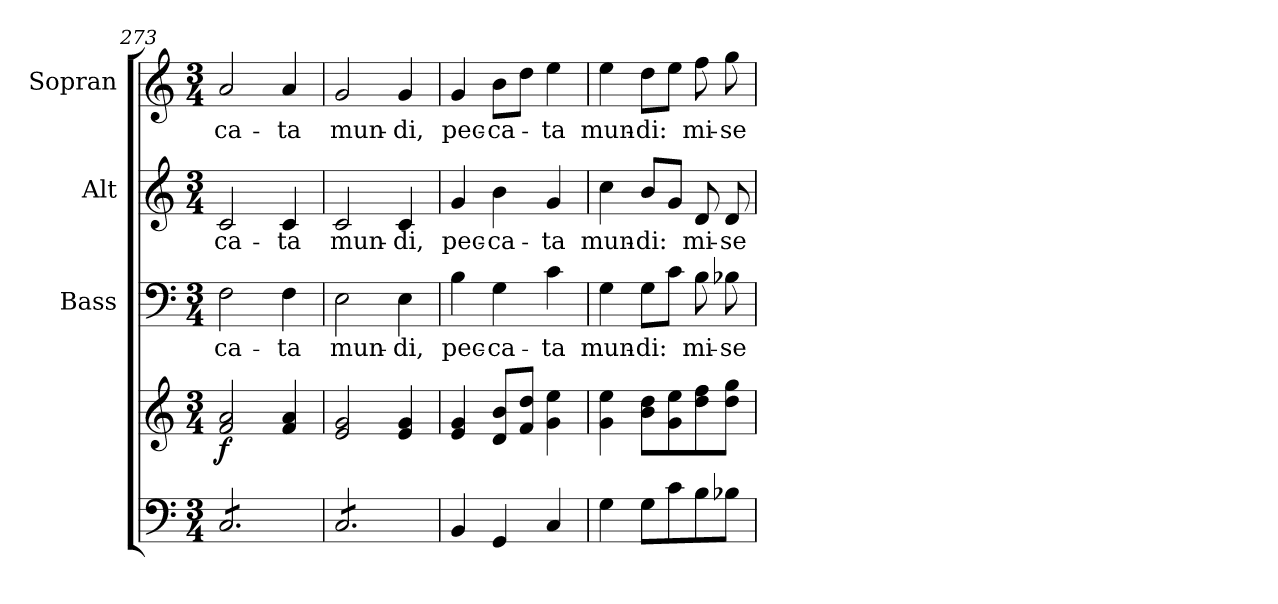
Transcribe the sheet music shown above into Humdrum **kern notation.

**kern	**kern	**dynam	**kern	**text	**kern	**text	**kern	**text
*part4	*part4	*part4	*part3	*part3	*part2	*part2	*part1	*part1
*staff5	*staff4	*staff4/5	*staff3	*staff3	*staff2	*staff2	*staff1	*staff1
*	*	*	*I"Bass	*	*I"Alt	*	*I"Sopran	*
*	*	*	*I'B.	*	*I'A.	*	*I'S.	*
*clefF4	*clefG2	*	*clefF4	*	*clefG2	*	*clefG2	*
*k[]	*k[]	*	*k[]	*	*k[]	*	*k[]	*
*C:	*C:	*	*C:	*	*C:	*	*C:	*
*M3/4	*M3/4	*	*M3/4	*	*M3/4	*	*M3/4	*
=273	=273	=273	=273	=273	=273	=273	=273	=273
!	!	!LO:DY:b	!	!LO:LY:b	!	!LO:LY:b	!	!LO:LY:b
*tremolo	*	*	*	*	*	*	*	*
8C/L	2f/ 2a/	f	2F\	-ca-	2c/	-ca-	2a/	-ca-
8C/	.	.	.	.	.	.	.	.
8C/	.	.	.	.	.	.	.	.
8C/	.	.	.	.	.	.	.	.
!	!	!	!	!LO:LY:b	!	!LO:LY:b	!	!LO:LY:b
8C/	4f/ 4a/	.	4F\	-ta	4c/	-ta	4a/	-ta
8C/J	.	.	.	.	.	.	.	.
=274	=274	=274	=274	=274	=274	=274	=274	=274
!	!	!	!	!LO:LY:b	!	!LO:LY:b	!	!LO:LY:b
8C/L	2e/ 2g/	.	2E\	mun-	2c/	mun-	2g/	mun-
8C/	.	.	.	.	.	.	.	.
8C/	.	.	.	.	.	.	.	.
8C/	.	.	.	.	.	.	.	.
!	!	!	!	!LO:LY:b	!	!LO:LY:b	!	!LO:LY:b
8C/	4e/ 4g/	.	4E\	-di,	4c/	-di,	4g/	-di,
8C/J	.	.	.	.	.	.	.	.
*Xtremolo	*	*	*	*	*	*	*	*
=275	=275	=275	=275	=275	=275	=275	=275	=275
!	!	!	!	!LO:LY:b	!	!LO:LY:b	!	!LO:LY:b
4BB/	4e/ 4g/	.	4B\	pec-	4g/	pec-	4g/	pec-
!	!	!	!	!LO:LY:b	!	!LO:LY:b	!	!LO:LY:b
4GG/	8d/ 8b/L	.	4G\	-ca-	4b\	-ca-	8b\L	-ca-
.	8f/ 8dd/J	.	.	.	.	.	8dd\J	.
!	!	!	!	!LO:LY:b	!	!LO:LY:b	!	!LO:LY:b
4C/	4g\ 4ee\	.	4c\	-ta	4g/	-ta	4ee\	-ta
!!LO:LB:g=z
=276	=276	=276	=276	=276	=276	=276	=276	=276
!	!	!	!	!LO:LY:b	!	!LO:LY:b	!	!LO:LY:b
4G\	4g\ 4ee\	.	4G\	mun-	4cc\	mun-	4ee\	mun-
!	!	!	!	!LO:LY:b	!	!LO:LY:b	!	!LO:LY:b
8G\L	8b\ 8dd\L	.	8G\L	-di:	8b/L	-di:	8dd\L	-di:
8c\	8g\ 8ee\	.	8c\J	.	8g/J	.	8ee\J	.
!	!	!	!	!LO:LY:b	!	!LO:LY:b	!	!LO:LY:b
8B\	8dd\ 8ff\	.	8B\	mi-	8d/	mi-	8ff\	mi-
!	!	!	!	!LO:LY:b	!	!LO:LY:b	!	!LO:LY:b
8B-X\J	8dd\ 8gg\J	.	8B-X\	-se-	8d/	-se-	8gg\	-se-
=	=	=	=	=	=	=	=	=
*-	*-	*-	*-	*-	*-	*-	*-	*-
